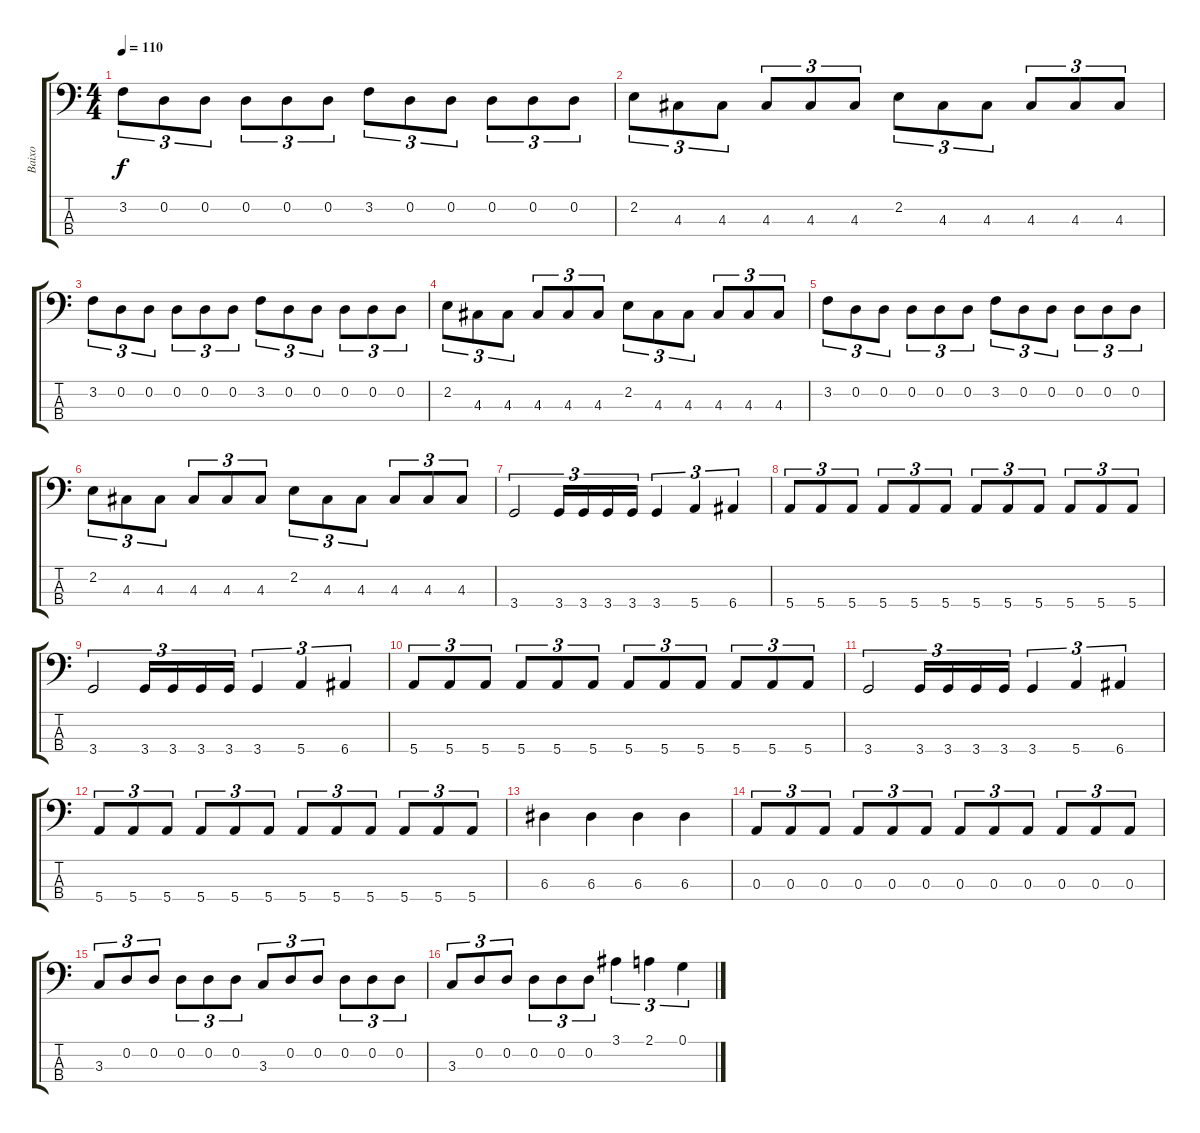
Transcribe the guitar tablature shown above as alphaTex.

\track ("Baixo" "Baixo") {instrument electricbassfinger}
\staff {score tabs}
\tuning (G2 D2 A1 E1) {hide}
\ts (4 4)
\tempo 110
\clef f4
\ks c
3.2.8{tu (3 2) dy f} 0.2.8{tu (3 2)} 0.2.8{tu (3 2)} 0.2.8{tu (3 2)} 0.2.8{tu (3 2)} 0.2.8{tu (3 2)} 3.2.8{tu (3 2)} 0.2.8{tu (3 2)} 0.2.8{tu (3 2)} 0.2.8{tu (3 2)} 0.2.8{tu (3 2)} 0.2.8{tu (3 2)} |
2.2.8{tu (3 2)} 4.3.8{tu (3 2)} 4.3.8{tu (3 2)} 4.3.8{tu (3 2)} 4.3.8{tu (3 2)} 4.3.8{tu (3 2)} 2.2.8{tu (3 2)} 4.3.8{tu (3 2)} 4.3.8{tu (3 2)} 4.3.8{tu (3 2)} 4.3.8{tu (3 2)} 4.3.8{tu (3 2)} |
3.2.8{tu (3 2)} 0.2.8{tu (3 2)} 0.2.8{tu (3 2)} 0.2.8{tu (3 2)} 0.2.8{tu (3 2)} 0.2.8{tu (3 2)} 3.2.8{tu (3 2)} 0.2.8{tu (3 2)} 0.2.8{tu (3 2)} 0.2.8{tu (3 2)} 0.2.8{tu (3 2)} 0.2.8{tu (3 2)} |
2.2.8{tu (3 2)} 4.3.8{tu (3 2)} 4.3.8{tu (3 2)} 4.3.8{tu (3 2)} 4.3.8{tu (3 2)} 4.3.8{tu (3 2)} 2.2.8{tu (3 2)} 4.3.8{tu (3 2)} 4.3.8{tu (3 2)} 4.3.8{tu (3 2)} 4.3.8{tu (3 2)} 4.3.8{tu (3 2)} |
3.2.8{tu (3 2)} 0.2.8{tu (3 2)} 0.2.8{tu (3 2)} 0.2.8{tu (3 2)} 0.2.8{tu (3 2)} 0.2.8{tu (3 2)} 3.2.8{tu (3 2)} 0.2.8{tu (3 2)} 0.2.8{tu (3 2)} 0.2.8{tu (3 2)} 0.2.8{tu (3 2)} 0.2.8{tu (3 2)} |
2.2.8{tu (3 2)} 4.3.8{tu (3 2)} 4.3.8{tu (3 2)} 4.3.8{tu (3 2)} 4.3.8{tu (3 2)} 4.3.8{tu (3 2)} 2.2.8{tu (3 2)} 4.3.8{tu (3 2)} 4.3.8{tu (3 2)} 4.3.8{tu (3 2)} 4.3.8{tu (3 2)} 4.3.8{tu (3 2)} |
3.4.2{tu (3 2)} 3.4.16{tu (3 2)} 3.4.16{tu (3 2)} 3.4.16{tu (3 2)} 3.4.16{tu (3 2)} 3.4.4{tu (3 2)} 5.4.4{tu (3 2)} 6.4.4{tu (3 2)} |
5.4.8{tu (3 2)} 5.4.8{tu (3 2)} 5.4.8{tu (3 2)} 5.4.8{tu (3 2)} 5.4.8{tu (3 2)} 5.4.8{tu (3 2)} 5.4.8{tu (3 2)} 5.4.8{tu (3 2)} 5.4.8{tu (3 2)} 5.4.8{tu (3 2)} 5.4.8{tu (3 2)} 5.4.8{tu (3 2)} |
3.4.2{tu (3 2)} 3.4.16{tu (3 2)} 3.4.16{tu (3 2)} 3.4.16{tu (3 2)} 3.4.16{tu (3 2)} 3.4.4{tu (3 2)} 5.4.4{tu (3 2)} 6.4.4{tu (3 2)} |
5.4.8{tu (3 2)} 5.4.8{tu (3 2)} 5.4.8{tu (3 2)} 5.4.8{tu (3 2)} 5.4.8{tu (3 2)} 5.4.8{tu (3 2)} 5.4.8{tu (3 2)} 5.4.8{tu (3 2)} 5.4.8{tu (3 2)} 5.4.8{tu (3 2)} 5.4.8{tu (3 2)} 5.4.8{tu (3 2)} |
3.4.2{tu (3 2)} 3.4.16{tu (3 2)} 3.4.16{tu (3 2)} 3.4.16{tu (3 2)} 3.4.16{tu (3 2)} 3.4.4{tu (3 2)} 5.4.4{tu (3 2)} 6.4.4{tu (3 2)} |
5.4.8{tu (3 2)} 5.4.8{tu (3 2)} 5.4.8{tu (3 2)} 5.4.8{tu (3 2)} 5.4.8{tu (3 2)} 5.4.8{tu (3 2)} 5.4.8{tu (3 2)} 5.4.8{tu (3 2)} 5.4.8{tu (3 2)} 5.4.8{tu (3 2)} 5.4.8{tu (3 2)} 5.4.8{tu (3 2)} |
6.3.4 6.3.4 6.3.4 6.3.4 |
0.3.8{tu (3 2)} 0.3.8{tu (3 2)} 0.3.8{tu (3 2)} 0.3.8{tu (3 2)} 0.3.8{tu (3 2)} 0.3.8{tu (3 2)} 0.3.8{tu (3 2)} 0.3.8{tu (3 2)} 0.3.8{tu (3 2)} 0.3.8{tu (3 2)} 0.3.8{tu (3 2)} 0.3.8{tu (3 2)} |
3.3.8{tu (3 2)} 0.2.8{tu (3 2)} 0.2.8{tu (3 2)} 0.2.8{tu (3 2)} 0.2.8{tu (3 2)} 0.2.8{tu (3 2)} 3.3.8{tu (3 2)} 0.2.8{tu (3 2)} 0.2.8{tu (3 2)} 0.2.8{tu (3 2)} 0.2.8{tu (3 2)} 0.2.8{tu (3 2)} |
3.3.8{tu (3 2)} 0.2.8{tu (3 2)} 0.2.8{tu (3 2)} 0.2.8{tu (3 2)} 0.2.8{tu (3 2)} 0.2.8{tu (3 2)} 3.1.4{tu (3 2)} 2.1.4{tu (3 2)} 0.1.4{tu (3 2)}
